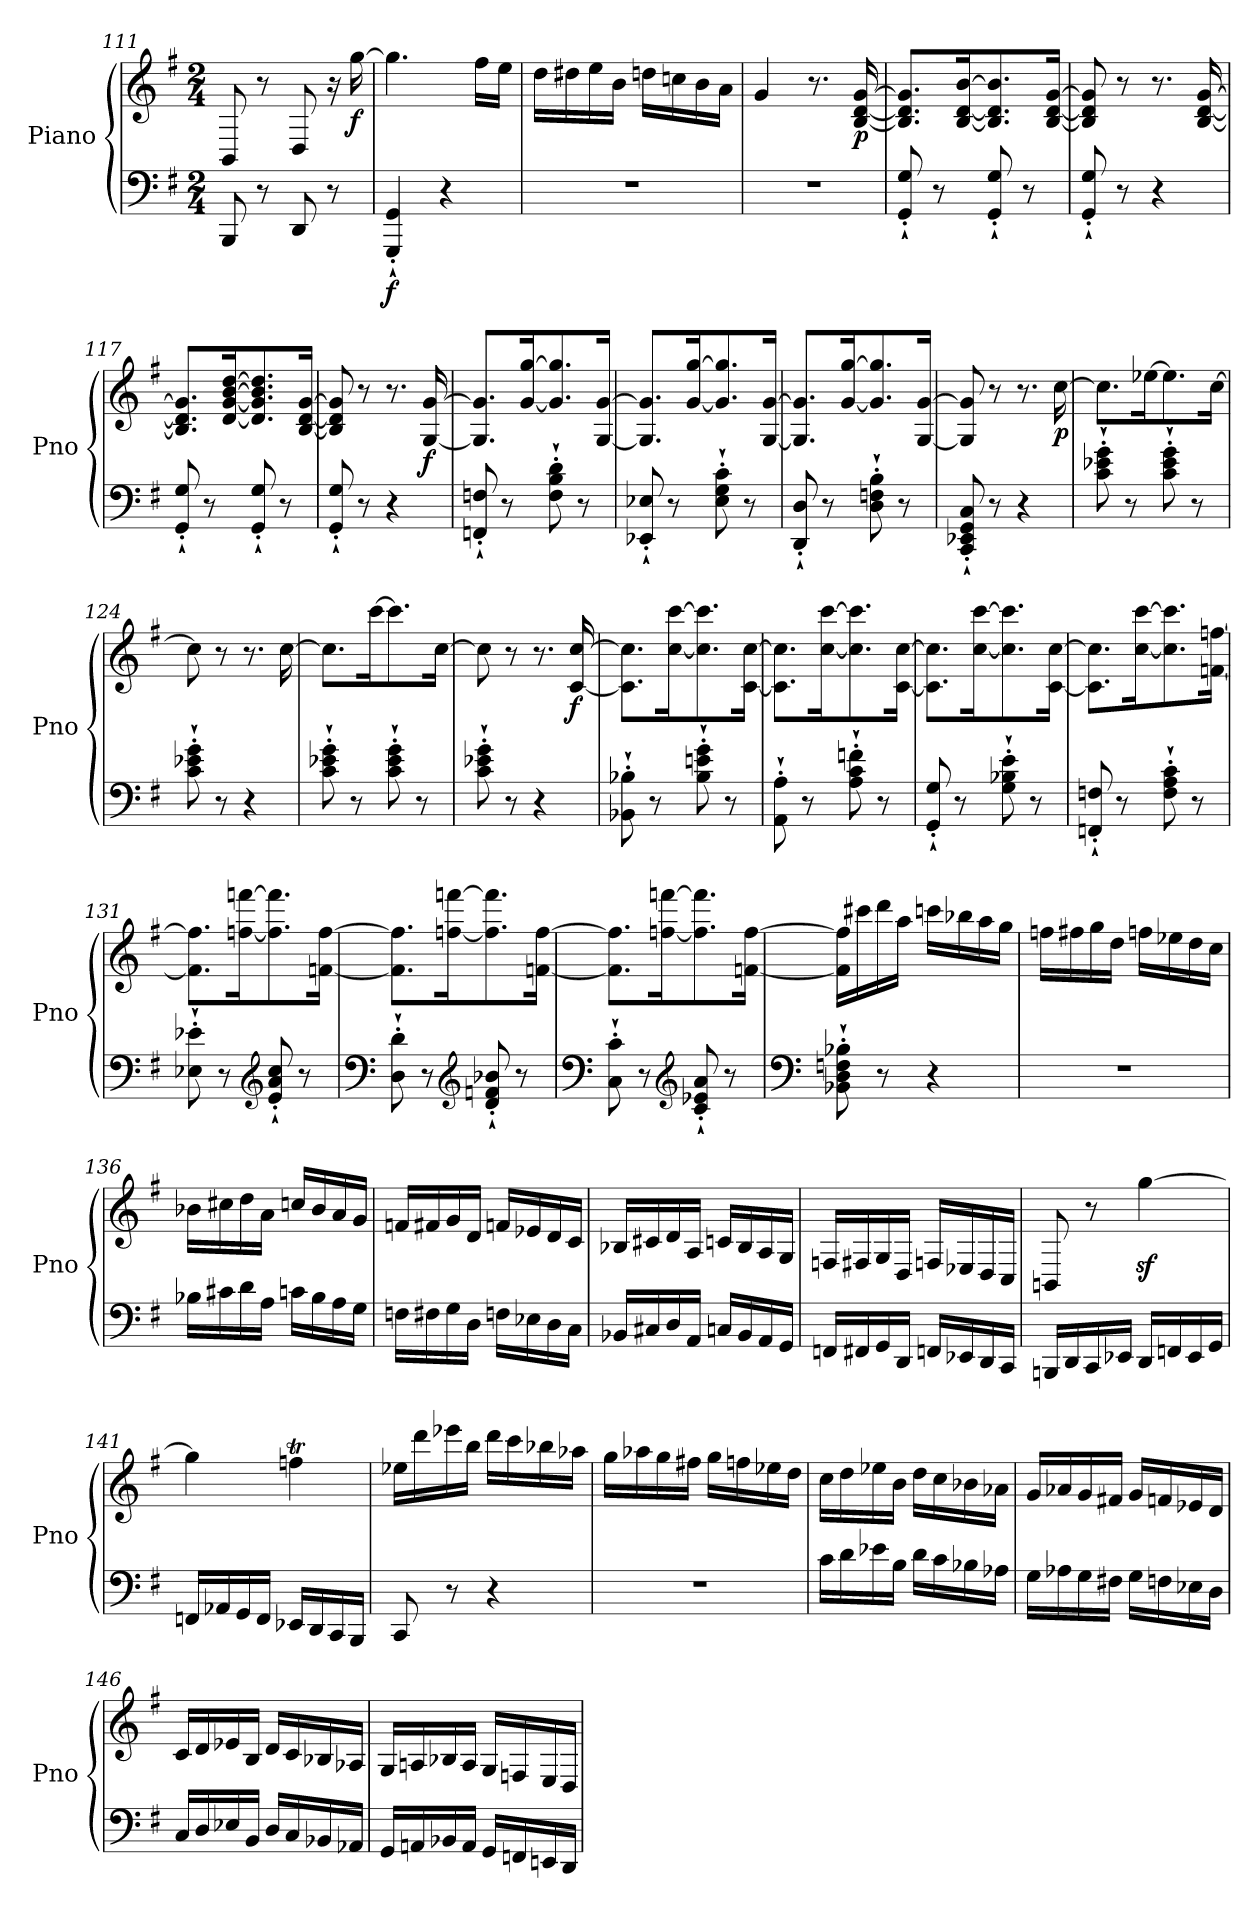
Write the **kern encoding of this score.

**kern	**kern	**dynam
*part1	*part1	*part1
*staff2	*staff1	*staff1/2
*I"Piano	*	*
*I'Pno	*	*
*clefF4	*clefG2	*
*k[f#]	*k[f#]	*
*G:	*G:	*
*M2/4	*M2/4	*
=111	=111	=111
8BBB/	8BB/	.
8r	8r	.
8DD/	8D/	.
8r	16r	.
!	!	!LO:DY:b
.	[16gg\	f
=112	=112	=112
!	!	!LO:DY:b=2
4GGG/'` 4GG/'`	4.gg\]	f
4r	.	.
.	16ff#\LL	.
.	16ee\JJ	.
=113	=113	=113
2r	16dd\LL	.
.	16dd#X\	.
.	16ee\	.
.	16b\JJ	.
.	16ddn\LL	.
.	16ccn\	.
.	16b\	.
.	16a\JJ	.
=114	=114	=114
2r	4g/	.
.	8.r	.
!	!	!LO:DY:b
.	[16B/ [16d/ [16g/	p
=115	=115	=115
8GG/'` 8G/'`	8.B/] 8.d/] 8.g/]L	.
8r	.	.
.	[16B/ [16d/ [16b/K	.
8GG/'` 8G/'`	8.B/] 8.d/] 8.b/]	.
8r	.	.
.	[16B/ [16d/ [16g/Jk	.
=116	=116	=116
8GG/'` 8G/'`	8B/] 8d/] 8g/]	.
8r	8r	.
4r	8.r	.
.	[16B/ [16d/ [16g/	.
=117	=117	=117
8GG/'` 8G/'`	8.B/] 8.d/] 8.g/]L	.
8r	.	.
.	[16d/ [16g/ [16b/ [16dd/K	.
8GG/'` 8G/'`	8.d/] 8.g/] 8.b/] 8.dd/]	.
8r	.	.
.	[16B/ [16d/ [16g/Jk	.
=118	=118	=118
8GG/'` 8G/'`	8B/] 8d/] 8g/]	.
8r	8r	.
4r	8.r	.
!	!	!LO:DY:b
.	[16G/ [16g/	f
=119	=119	=119
8FFn/'` 8Fn/'`	8.G/] 8.g/]L	.
8r	.	.
.	[16g/ [16gg/K	.
8F\'` 8B\'` 8d\'`	8.g/] 8.gg/]	.
8r	.	.
.	[16G/ [16g/Jk	.
=120	=120	=120
8EE-X/'` 8E-X/'`	8.G/] 8.g/]L	.
8r	.	.
.	[16g/ [16gg/K	.
8E-\'` 8G\'` 8c\'`	8.g/] 8.gg/]	.
8r	.	.
.	[16G/ [16g/Jk	.
=121	=121	=121
8DD/'` 8D/'`	8.G/] 8.g/]L	.
8r	.	.
.	[16g/ [16gg/K	.
8D\'` 8Fn\'` 8B\'`	8.g/] 8.gg/]	.
8r	.	.
.	[16G/ [16g/Jk	.
=122	=122	=122
8CC/'` 8EE-X/'` 8GG/'` 8C/'`	8G/] 8g/]	.
8r	8r	.
4r	8.r	.
!	!	!LO:DY:b
.	[16cc\	p
=123	=123	=123
8c\'` 8e-X\'` 8g\'`	8.cc\L]	.
8r	.	.
.	[16ee-X\K	.
8c\'` 8e-\'` 8g\'`	8.ee-\]	.
8r	.	.
.	[16cc\Jk	.
=124	=124	=124
8c\'` 8e-X\'` 8g\'`	8cc\]	.
8r	8r	.
4r	8.r	.
.	[16cc\	.
=125	=125	=125
8c\'` 8e-X\'` 8g\'`	8.cc\L]	.
8r	.	.
.	[16ccc\K	.
8c\'` 8e-\'` 8g\'`	8.ccc\]	.
8r	.	.
.	[16cc\Jk	.
=126	=126	=126
8c\'` 8e-X\'` 8g\'`	8cc\]	.
8r	8r	.
4r	8.r	.
!	!	!LO:DY:b
.	[16c/ [16cc/	f
=127	=127	=127
8BB-X\'` 8B-X\'`	8.c\] 8.cc\]L	.
8r	.	.
.	[16cc\ [16ccc\K	.
8B-\'` 8en\'` 8g\'`	8.cc\] 8.ccc\]	.
8r	.	.
.	[16c\ [16cc\Jk	.
=128	=128	=128
8AA\'` 8A\'`	8.c\] 8.cc\]L	.
8r	.	.
.	[16cc\ [16ccc\K	.
8A\'` 8c\'` 8fn\'`	8.cc\] 8.ccc\]	.
8r	.	.
.	[16c\ [16cc\Jk	.
=129	=129	=129
8GG/'` 8G/'`	8.c\] 8.cc\]L	.
8r	.	.
.	[16cc\ [16ccc\K	.
8G\'` 8B-X\'` 8e\'`	8.cc\] 8.ccc\]	.
8r	.	.
.	[16c\ [16cc\Jk	.
=130	=130	=130
8FFn/'` 8Fn/'`	8.c\] 8.cc\]L	.
8r	.	.
.	[16cc\ [16ccc\K	.
8F\'` 8A\'` 8c\'`	8.cc\] 8.ccc\]	.
8r	.	.
.	[16fn\ [16ffn\Jk	.
=131	=131	=131
8E-X\'` 8e-X\'`	8.f\] 8.ff\]L	.
8r	.	.
.	[16ffn\ [16fffn\K	.
*clefG2	*	*
8e-/'` 8a/'` 8cc/'`	8.ff\] 8.fff\]	.
8r	.	.
.	[16fn\ [16ff\Jk	.
=132	=132	=132
*clefF4	*	*
8D\'` 8d\'`	8.f\] 8.ff\]L	.
8r	.	.
.	[16ffn\ [16fffn\K	.
*clefG2	*	*
8d/'` 8fn/'` 8b-X/'`	8.ff\] 8.fff\]	.
8r	.	.
.	[16fn\ [16ff\Jk	.
=133	=133	=133
*clefF4	*	*
8C\'` 8c\'`	8.f\] 8.ff\]L	.
8r	.	.
.	[16ffn\ [16fffn\K	.
*clefG2	*	*
8c/'` 8e-X/'` 8a/'`	8.ff\] 8.fff\]	.
8r	.	.
.	[16fn\ [16ff\Jk	.
=134	=134	=134
*clefF4	*	*
8BB-X\'` 8D\'` 8Fn\'` 8B-X\'`	16f\] 16ff\]LL	.
.	16ccc#X\	.
8r	16ddd\	.
.	16aa\JJ	.
4r	16cccn\LL	.
.	16bb-X\	.
.	16aa\	.
.	16gg\JJ	.
=135	=135	=135
2r	16ffn\LL	.
.	16ff#X\	.
.	16gg\	.
.	16dd\JJ	.
.	16ffn\LL	.
.	16ee-X\	.
.	16dd\	.
.	16cc\JJ	.
=136	=136	=136
16B-X\LL	16b-X\LL	.
16c#X\	16cc#X\	.
16d\	16dd\	.
16A\JJ	16a\JJ	.
16cn\LL	16ccn/LL	.
16B-\	16b-/	.
16A\	16a/	.
16G\JJ	16g/JJ	.
=137	=137	=137
16Fn\LL	16fn/LL	.
16F#X\	16f#X/	.
16G\	16g/	.
16D\JJ	16d/JJ	.
16Fn\LL	16fn/LL	.
16E-X\	16e-X/	.
16D\	16d/	.
16C\JJ	16c/JJ	.
=138	=138	=138
16BB-X/LL	16B-X/LL	.
16C#X/	16c#X/	.
16D/	16d/	.
16AA/JJ	16A/JJ	.
16Cn/LL	16cn/LL	.
16BB-/	16B-/	.
16AA/	16A/	.
16GG/JJ	16G/JJ	.
=139	=139	=139
16FFn/LL	16Fn/LL	.
16FF#X/	16F#X/	.
16GG/	16G/	.
16DD/JJ	16D/JJ	.
16FFn/LL	16Fn/LL	.
16EE-X/	16E-X/	.
16DD/	16D/	.
16CC/JJ	16C/JJ	.
=140	=140	=140
16BBBn/LL	8BBn/	.
16DD/	.	.
16CC/	8r	.
16EE-X/JJ	.	.
16DD/LL	[4ggz<\	.
16FFn/	.	.
16EE-/	.	.
16GG/JJ	.	.
=141	=141	=141
16FFn/LL	4gg\]	.
16AA-X/	.	.
16GG/	.	.
16FF/JJ	.	.
16EE-X/LL	4ffnT\	.
16DD/	.	.
16CC/	.	.
16BBB/JJ	.	.
=142	=142	=142
8CC/	16ee-X\LL	.
.	16ddd\	.
8r	16eee-X\	.
.	16bb\JJ	.
4r	16ddd\LL	.
.	16ccc\	.
.	16bb-X\	.
.	16aa-X\JJ	.
=143	=143	=143
2r	16gg\LL	.
.	16aa-X\	.
.	16gg\	.
.	16ff#X\JJ	.
.	16gg\LL	.
.	16ffn\	.
.	16ee-X\	.
.	16dd\JJ	.
=144	=144	=144
16c\LL	16cc\LL	.
16d\	16dd\	.
16e-X\	16ee-X\	.
16B\JJ	16b\JJ	.
16d\LL	16dd\LL	.
16c\	16cc\	.
16B-X\	16b-X\	.
16A-X\JJ	16a-X\JJ	.
=145	=145	=145
16G\LL	16g/LL	.
16A-X\	16a-X/	.
16G\	16g/	.
16F#X\JJ	16f#X/JJ	.
16G\LL	16g/LL	.
16Fn\	16fn/	.
16E-X\	16e-X/	.
16D\JJ	16d/JJ	.
=146	=146	=146
16C/LL	16c/LL	.
16D/	16d/	.
16E-X/	16e-X/	.
16BB/JJ	16B/JJ	.
16D/LL	16d/LL	.
16C/	16c/	.
16BB-X/	16B-X/	.
16AA-X/JJ	16A-X/JJ	.
=147	=147	=147
16GG/LL	16G/LL	.
16AAn/	16An/	.
16BB-X/	16B-X/	.
16AA/JJ	16A/JJ	.
16GG/LL	16G/LL	.
16FFn/	16Fn/	.
16EEn/	16E/	.
16DD/JJ	16D/JJ	.
=	=	=
*-	*-	*-
